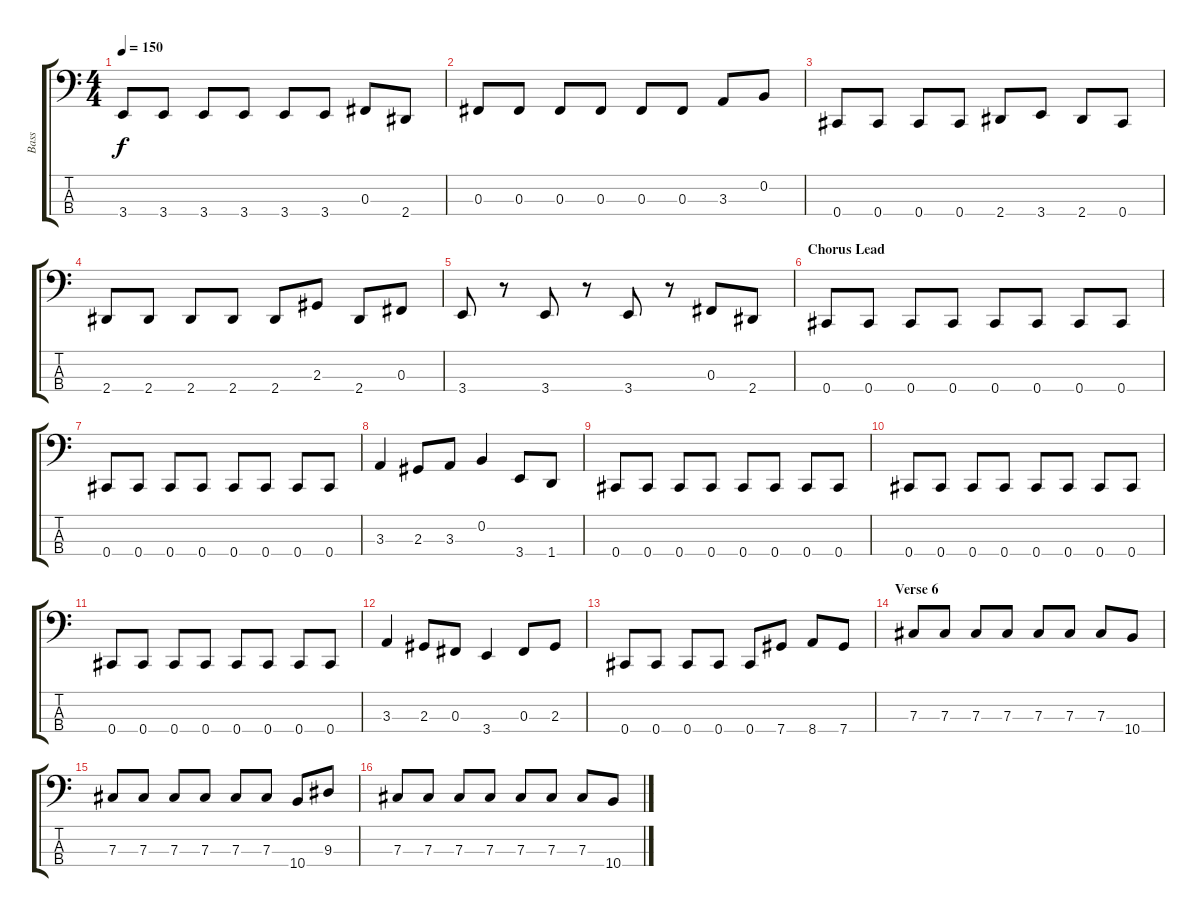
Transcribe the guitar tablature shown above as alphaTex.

\track ("Bass" "Bass") {instrument electricbassfinger}
\staff {score tabs}
\tuning (E2 B1 Gb1 Db1) {hide}
\ts (4 4)
\tempo 150
\clef f4
\ks c
3.4.8{dy f} 3.4.8 3.4.8 3.4.8 3.4.8 3.4.8 0.3.8 2.4.8 |
0.3.8 0.3.8 0.3.8 0.3.8 0.3.8 0.3.8 3.3.8 0.2.8 |
0.4.8 0.4.8 0.4.8 0.4.8 2.4.8 3.4.8 2.4.8 0.4.8 |
2.4.8 2.4.8 2.4.8 2.4.8 2.4.8 2.3.8 2.4.8 0.3.8 |
3.4.8 r.8 3.4.8 r.8 3.4.8 r.8 0.3.8 2.4.8 |
\section ("" "Chorus Lead")
0.4.8 0.4.8 0.4.8 0.4.8 0.4.8 0.4.8 0.4.8 0.4.8 |
0.4.8 0.4.8 0.4.8 0.4.8 0.4.8 0.4.8 0.4.8 0.4.8 |
3.3.4 2.3.8 3.3.8 0.2.4 3.4.8 1.4.8 |
0.4.8 0.4.8 0.4.8 0.4.8 0.4.8 0.4.8 0.4.8 0.4.8 |
0.4.8 0.4.8 0.4.8 0.4.8 0.4.8 0.4.8 0.4.8 0.4.8 |
0.4.8 0.4.8 0.4.8 0.4.8 0.4.8 0.4.8 0.4.8 0.4.8 |
3.3.4 2.3.8 0.3.8 3.4.4 0.3.8 2.3.8 |
0.4.8 0.4.8 0.4.8 0.4.8 0.4.8 7.4.8 8.4.8 7.4.8 |
\section ("" "Verse 6")
7.3.8 7.3.8 7.3.8 7.3.8 7.3.8 7.3.8 7.3.8 10.4.8 |
7.3.8 7.3.8 7.3.8 7.3.8 7.3.8 7.3.8 10.4.8 9.3.8 |
7.3.8 7.3.8 7.3.8 7.3.8 7.3.8 7.3.8 7.3.8 10.4.8
